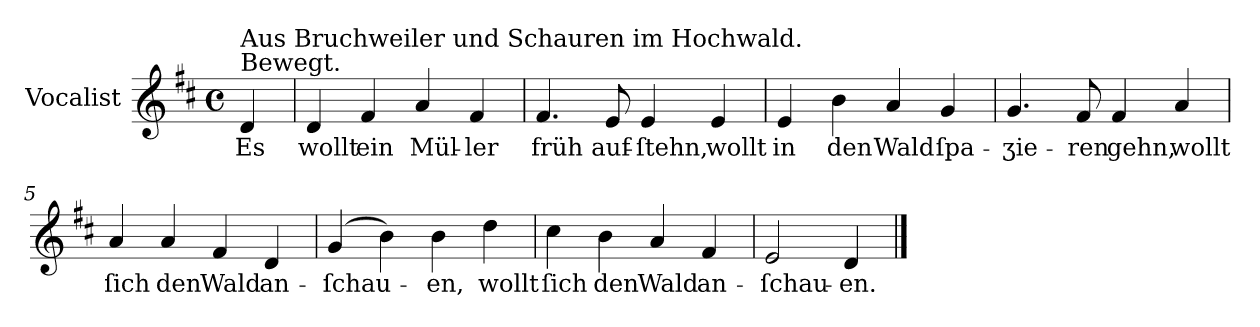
**kern	**text
*part1	*part1
*staff1	*staff1
*I"Vocalist	*
*k[f#c#]	*
*D:	*
*M4/4	*
*met(c)	*
=	=
!LO:TX:a:t=Bewegt.	!
!LO:TX:a:t=Aus Bruchweiler und Schauren im Hochwald.	!
4d	Es
=1	=1
4d	wollt
4f#	ein
4a	Mül-
4f#	-ler
=2	=2
4.f#	früh
8e	auf-
4e	-ſtehn,
4e	wollt
=3	=3
4e	in
4b	den
4a	Wald
4g	ſpa-
=4	=4
4.g	-ʒie-
8f#	-ren
4f#	gehn,
4a	wollt
=5	=5
4a	ſich
4a	den
4f#	Wald
4d	an-
=6	=6
(4g	-ſchau-
4b)	.
4b	-en,
4dd	wollt
=7	=7
4cc#	ſich
4b	den
4a	Wald
4f#	an-
=8	=8
2e	-ſchau-
4d	-en.
==	==
*-	*-
